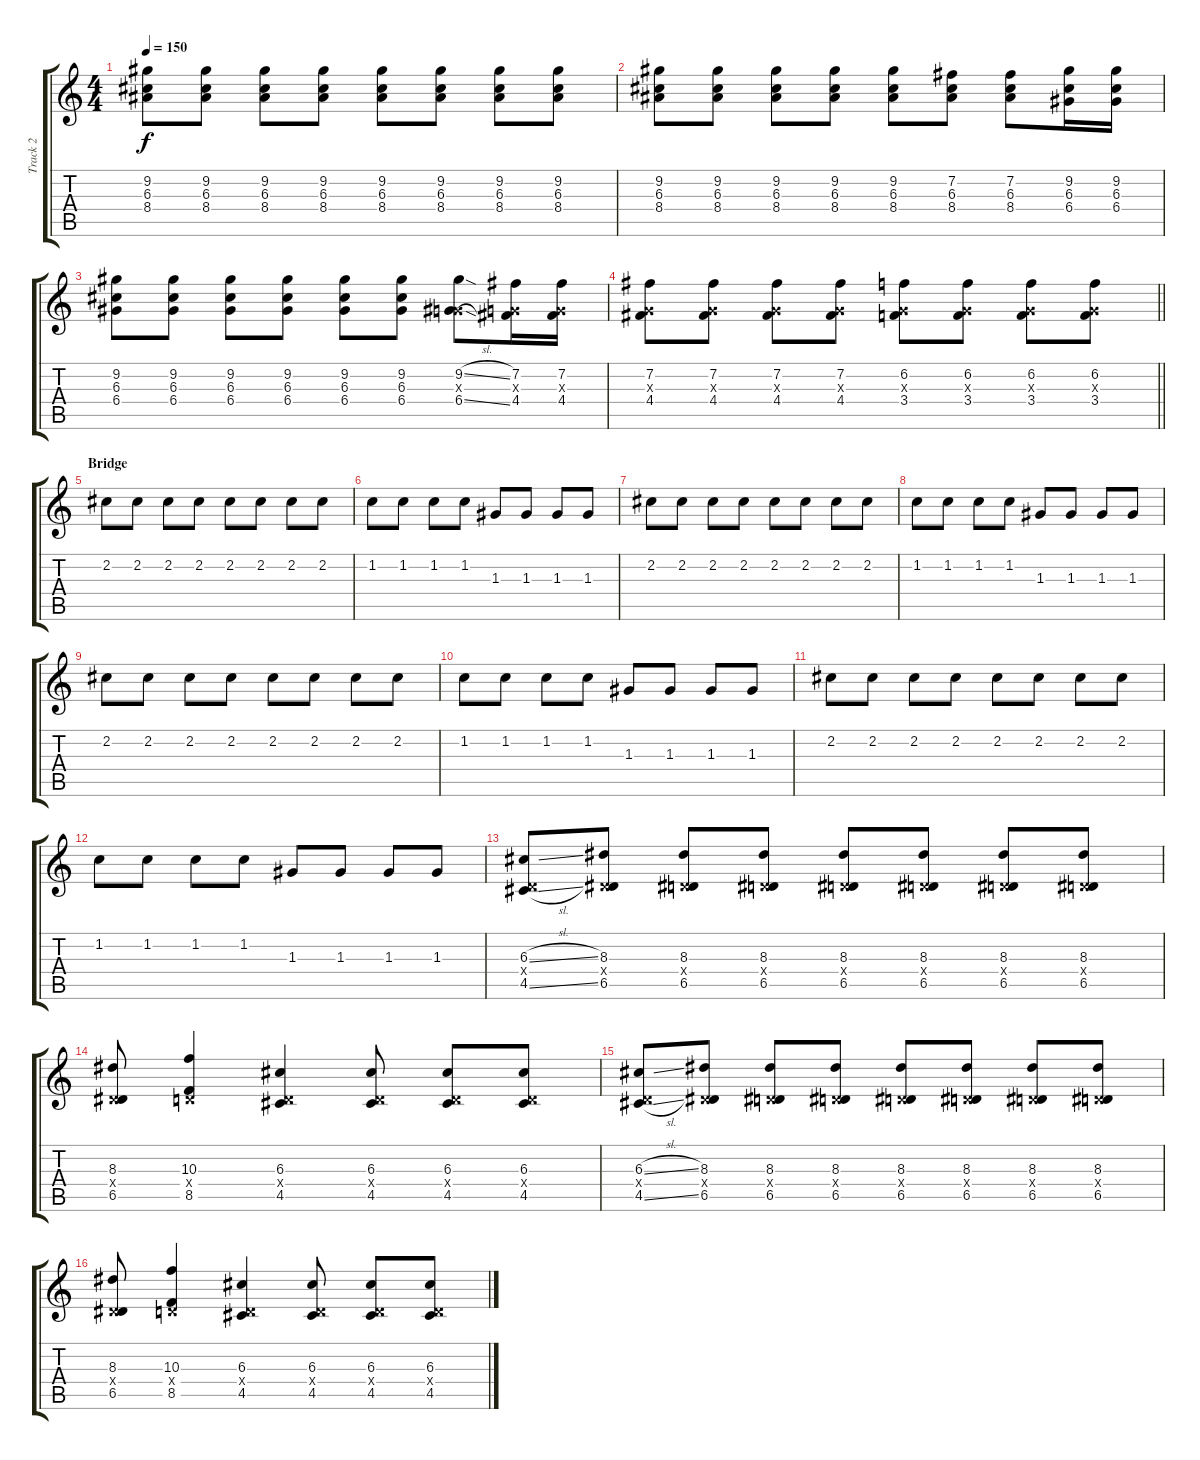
\track ("Track 2" "Track 2") {instrument overdrivenguitar}
\staff {score tabs}
\tuning (E4 B3 G3 D3 A2 E2) {hide}
\ts (4 4)
\tempo 150
\clef g2
\ks c
(9.2 6.3 8.4).8{dy f} (9.2 6.3 8.4).8 (9.2 6.3 8.4).8 (9.2 6.3 8.4).8 (9.2 6.3 8.4).8 (9.2 6.3 8.4).8 (9.2 6.3 8.4).8 (9.2 6.3 8.4).8 |
(9.2 6.3 8.4).8 (9.2 6.3 8.4).8 (9.2 6.3 8.4).8 (9.2 6.3 8.4).8 (9.2 6.3 8.4).8 (7.2 6.3 8.4).8 (7.2 6.3 8.4).8 (9.2 6.3 6.4).16 (9.2 6.3 6.4).16 |
(9.2 6.3 6.4).8 (9.2 6.3 6.4).8 (9.2 6.3 6.4).8 (9.2 6.3 6.4).8 (9.2 6.3 6.4).8 (9.2 6.3 6.4).8 (9.2{sl} 0.3{x} 6.4{sl}).8 (7.2 0.3{x} 4.4).16 (7.2 0.3{x} 4.4).16 |
\barLineRight lightlight
(7.2 0.3{x} 4.4).8 (7.2 0.3{x} 4.4).8 (7.2 0.3{x} 4.4).8 (7.2 0.3{x} 4.4).8 (6.2 0.3{x} 3.4).8 (6.2 0.3{x} 3.4).8 (6.2 0.3{x} 3.4).8 (6.2 0.3{x} 3.4).8 |
\section ("" "Bridge")
2.2.8 2.2.8 2.2.8 2.2.8 2.2.8 2.2.8 2.2.8 2.2.8 |
1.2.8 1.2.8 1.2.8 1.2.8 1.3.8 1.3.8 1.3.8 1.3.8 |
2.2.8 2.2.8 2.2.8 2.2.8 2.2.8 2.2.8 2.2.8 2.2.8 |
1.2.8 1.2.8 1.2.8 1.2.8 1.3.8 1.3.8 1.3.8 1.3.8 |
2.2.8 2.2.8 2.2.8 2.2.8 2.2.8 2.2.8 2.2.8 2.2.8 |
1.2.8 1.2.8 1.2.8 1.2.8 1.3.8 1.3.8 1.3.8 1.3.8 |
2.2.8 2.2.8 2.2.8 2.2.8 2.2.8 2.2.8 2.2.8 2.2.8 |
1.2.8 1.2.8 1.2.8 1.2.8 1.3.8 1.3.8 1.3.8 1.3.8 |
(6.3{sl} 0.4{x} 4.5{sl}).8{instrument distortionguitar} (8.3 0.4{x} 6.5).8 (8.3 0.4{x} 6.5).8 (8.3 0.4{x} 6.5).8 (8.3 0.4{x} 6.5).8 (8.3 0.4{x} 6.5).8 (8.3 0.4{x} 6.5).8 (8.3 0.4{x} 6.5).8 |
(8.3 0.4{x} 6.5).8 (10.3 0.4{x} 8.5).4 (6.3 0.4{x} 4.5).4 (6.3 0.4{x} 4.5).8 (6.3 0.4{x} 4.5).8 (6.3 0.4{x} 4.5).8 |
(6.3{sl} 0.4{x} 4.5{sl}).8 (8.3 0.4{x} 6.5).8 (8.3 0.4{x} 6.5).8 (8.3 0.4{x} 6.5).8 (8.3 0.4{x} 6.5).8 (8.3 0.4{x} 6.5).8 (8.3 0.4{x} 6.5).8 (8.3 0.4{x} 6.5).8 |
(8.3 0.4{x} 6.5).8 (10.3 0.4{x} 8.5).4 (6.3 0.4{x} 4.5).4 (6.3 0.4{x} 4.5).8 (6.3 0.4{x} 4.5).8 (6.3 0.4{x} 4.5).8
